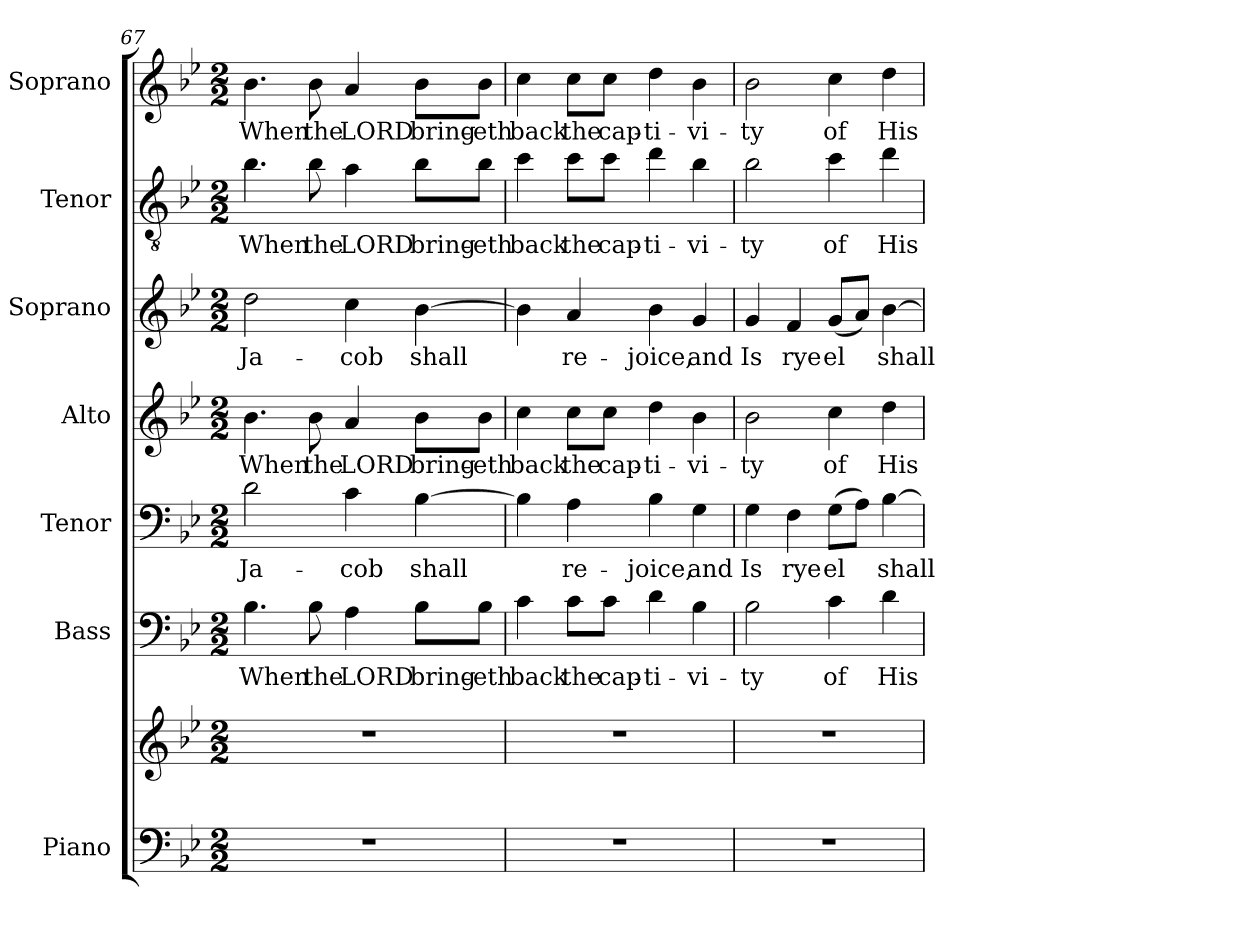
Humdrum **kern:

**kern	**kern	**kern	**text	**kern	**text	**kern	**text	**kern	**text	**kern	**text	**kern	**text
*part7	*part7	*part6	*part6	*part5	*part5	*part4	*part4	*part3	*part3	*part2	*part2	*part1	*part1
*staff8	*staff7	*staff6	*staff6	*staff5	*staff5	*staff4	*staff4	*staff3	*staff3	*staff2	*staff2	*staff1	*staff1
*I"Piano	*	*I"Bass	*	*I"Tenor	*	*I"Alto	*	*I"Soprano	*	*I"Tenor	*	*I"Soprano	*
*I'Pno.	*	*I'B.	*	*I'T.	*	*I'A.	*	*I'S.	*	*I'T.	*	*I'S.	*
*clefF4	*clefG2	*clefF4	*	*clefF4	*	*clefG2	*	*clefG2	*	*clefGv2	*	*clefG2	*
*	*	*	*	*	*	*	*	*	*	*ITrd7c12	*	*	*
*k[b-e-]	*k[b-e-]	*k[b-e-]	*	*k[b-e-]	*	*k[b-e-]	*	*k[b-e-]	*	*k[b-e-]	*	*k[b-e-]	*
*g:	*g:	*g:	*	*g:	*	*g:	*	*g:	*	*g:	*	*g:	*
*M2/2	*M2/2	*M2/2	*	*M2/2	*	*M2/2	*	*M2/2	*	*M2/2	*	*M2/2	*
=67	=67	=67	=67	=67	=67	=67	=67	=67	=67	=67	=67	=67	=67
!	!	!	!LO:LY:b:color=#000000	!	!	!	!	!	!	!	!	!	!
!	!	!	!	!	!LO:LY:b:color=#000000	!	!	!	!	!	!	!	!
!	!	!	!	!	!	!	!LO:LY:b:color=#000000	!	!	!	!	!	!
!	!	!	!	!	!	!	!	!	!LO:LY:b:color=#000000	!	!	!	!
!	!	!	!	!	!	!	!	!	!	!	!LO:LY:b:color=#000000	!	!
!	!	!	!	!	!	!	!	!	!	!	!	!	!LO:LY:b:color=#000000
1r	1r	4.B-i\	When	2di\	Ja-	4.b-i\	When	2ddi\	Ja-	4.B-i\	When	4.b-i\	When
!	!	!	!LO:LY:b:color=#000000	!	!	!	!	!	!	!	!	!	!
!	!	!	!	!	!	!	!LO:LY:b:color=#000000	!	!	!	!	!	!
!	!	!	!	!	!	!	!	!	!	!	!LO:LY:b:color=#000000	!	!
!	!	!	!	!	!	!	!	!	!	!	!	!	!LO:LY:b:color=#000000
.	.	8B-i\	the	.	.	8b-i\	the	.	.	8B-i\	the	8b-i\	the
!	!	!	!LO:LY:b:color=#000000	!	!	!	!	!	!	!	!	!	!
!	!	!	!	!	!LO:LY:b:color=#000000	!	!	!	!	!	!	!	!
!	!	!	!	!	!	!	!LO:LY:b:color=#000000	!	!	!	!	!	!
!	!	!	!	!	!	!	!	!	!LO:LY:b:color=#000000	!	!	!	!
!	!	!	!	!	!	!	!	!	!	!	!LO:LY:b:color=#000000	!	!
!	!	!	!	!	!	!	!	!	!	!	!	!	!LO:LY:b:color=#000000
.	.	4Ai\	LORD	4ci\	-cob	4ai/	LORD	4cci\	-cob	4Ai\	LORD	4ai/	LORD
!	!	!	!LO:LY:b:color=#000000	!	!	!	!	!	!	!	!	!	!
!	!	!	!	!	!LO:LY:b:color=#000000	!	!	!	!	!	!	!	!
!	!	!	!	!	!	!	!LO:LY:b:color=#000000	!	!	!	!	!	!
!	!	!	!	!	!	!	!	!	!LO:LY:b:color=#000000	!	!	!	!
!	!	!	!	!	!	!	!	!	!	!	!LO:LY:b:color=#000000	!	!
!	!	!	!	!	!	!	!	!	!	!	!	!	!LO:LY:b:color=#000000
.	.	8B-i\L	bring-	[>4B-i\	shall	8b-i\L	bring-	[>4b-i\	shall	8B-i\L	bring-	8b-i\L	bring-
!	!	!	!LO:LY:b:color=#000000	!	!	!	!	!	!	!	!	!	!
!	!	!	!	!	!	!	!LO:LY:b:color=#000000	!	!	!	!	!	!
!	!	!	!	!	!	!	!	!	!	!	!LO:LY:b:color=#000000	!	!
!	!	!	!	!	!	!	!	!	!	!	!	!	!LO:LY:b:color=#000000
.	.	8B-i\J	-eth	.	.	8b-i\J	-eth	.	.	8B-i\J	-eth	8b-i\J	-eth
=68	=68	=68	=68	=68	=68	=68	=68	=68	=68	=68	=68	=68	=68
!	!	!	!LO:LY:b:color=#000000	!	!	!	!	!	!	!	!	!	!
!	!	!	!	!	!	!	!LO:LY:b:color=#000000	!	!	!	!	!	!
!	!	!	!	!	!	!	!	!	!	!	!LO:LY:b:color=#000000	!	!
!	!	!	!	!	!	!	!	!	!	!	!	!	!LO:LY:b:color=#000000
1r	1r	4ci\	back	4B-i\]	.	4cci\	back	4b-i\]	.	4ci\	back	4cci\	back
!	!	!	!LO:LY:b:color=#000000	!	!	!	!	!	!	!	!	!	!
!	!	!	!	!	!LO:LY:b:color=#000000	!	!	!	!	!	!	!	!
!	!	!	!	!	!	!	!LO:LY:b:color=#000000	!	!	!	!	!	!
!	!	!	!	!	!	!	!	!	!LO:LY:b:color=#000000	!	!	!	!
!	!	!	!	!	!	!	!	!	!	!	!LO:LY:b:color=#000000	!	!
!	!	!	!	!	!	!	!	!	!	!	!	!	!LO:LY:b:color=#000000
.	.	8ci\L	the	4Ai\	re-	8cci\L	the	4ai/	re-	8ci\L	the	8cci\L	the
!	!	!	!LO:LY:b:color=#000000	!	!	!	!	!	!	!	!	!	!
!	!	!	!	!	!	!	!LO:LY:b:color=#000000	!	!	!	!	!	!
!	!	!	!	!	!	!	!	!	!	!	!LO:LY:b:color=#000000	!	!
!	!	!	!	!	!	!	!	!	!	!	!	!	!LO:LY:b:color=#000000
.	.	8ci\J	cap-	.	.	8cci\J	cap-	.	.	8ci\J	cap-	8cci\J	cap-
!	!	!	!LO:LY:b:color=#000000	!	!	!	!	!	!	!	!	!	!
!	!	!	!	!	!LO:LY:b:color=#000000	!	!	!	!	!	!	!	!
!	!	!	!	!	!	!	!LO:LY:b:color=#000000	!	!	!	!	!	!
!	!	!	!	!	!	!	!	!	!LO:LY:b:color=#000000	!	!	!	!
!	!	!	!	!	!	!	!	!	!	!	!LO:LY:b:color=#000000	!	!
!	!	!	!	!	!	!	!	!	!	!	!	!	!LO:LY:b:color=#000000
.	.	4di\	-ti-	4B-i\	-joice,	4ddi\	-ti-	4b-i\	-joice,	4di\	-ti-	4ddi\	-ti-
!	!	!	!LO:LY:b:color=#000000	!	!	!	!	!	!	!	!	!	!
!	!	!	!	!	!LO:LY:b:color=#000000	!	!	!	!	!	!	!	!
!	!	!	!	!	!	!	!LO:LY:b:color=#000000	!	!	!	!	!	!
!	!	!	!	!	!	!	!	!	!LO:LY:b:color=#000000	!	!	!	!
!	!	!	!	!	!	!	!	!	!	!	!LO:LY:b:color=#000000	!	!
!	!	!	!	!	!	!	!	!	!	!	!	!	!LO:LY:b:color=#000000
.	.	4B-i\	-vi-	4Gi\	and	4b-i\	-vi-	4gi/	and	4B-i\	-vi-	4b-i\	-vi-
=69	=69	=69	=69	=69	=69	=69	=69	=69	=69	=69	=69	=69	=69
!	!	!	!LO:LY:b:color=#000000	!	!	!	!	!	!	!	!	!	!
!	!	!	!	!	!LO:LY:b:color=#000000	!	!	!	!	!	!	!	!
!	!	!	!	!	!	!	!LO:LY:b:color=#000000	!	!	!	!	!	!
!	!	!	!	!	!	!	!	!	!LO:LY:b:color=#000000	!	!	!	!
!	!	!	!	!	!	!	!	!	!	!	!LO:LY:b:color=#000000	!	!
!	!	!	!	!	!	!	!	!	!	!	!	!	!LO:LY:b:color=#000000
1r	1r	2B-i\	-ty	4Gi\	Is	2b-i\	-ty	4gi/	Is	2B-i\	-ty	2b-i\	-ty
!	!	!	!	!	!LO:LY:b:color=#000000	!	!	!	!	!	!	!	!
!	!	!	!	!	!	!	!	!	!LO:LY:b:color=#000000	!	!	!	!
.	.	.	.	4Fi\	rye	.	.	4fi/	rye	.	.	.	.
!	!	!	!LO:LY:b:color=#000000	!	!	!	!	!	!	!	!	!	!
!	!	!	!	!	!LO:LY:b:color=#000000	!	!	!	!	!	!	!	!
!	!	!	!	!	!	!	!LO:LY:b:color=#000000	!	!	!	!	!	!
!	!	!	!	!	!	!	!	!	!LO:LY:b:color=#000000	!	!	!	!
!	!	!	!	!	!	!	!	!	!	!	!LO:LY:b:color=#000000	!	!
!	!	!	!	!	!	!	!	!	!	!	!	!	!LO:LY:b:color=#000000
.	.	4ci\	of	(8Gi\L	el	4cci\	of	(8gi/L	el	4ci\	of	4cci\	of
.	.	.	.	8Ai\J)	.	.	.	8ai/J)	.	.	.	.	.
!	!	!	!LO:LY:b:color=#000000	!	!	!	!	!	!	!	!	!	!
!	!	!	!	!	!LO:LY:b:color=#000000	!	!	!	!	!	!	!	!
!	!	!	!	!	!	!	!LO:LY:b:color=#000000	!	!	!	!	!	!
!	!	!	!	!	!	!	!	!	!LO:LY:b:color=#000000	!	!	!	!
!	!	!	!	!	!	!	!	!	!	!	!LO:LY:b:color=#000000	!	!
!	!	!	!	!	!	!	!	!	!	!	!	!	!LO:LY:b:color=#000000
.	.	4di\	His	[>4B-i\	shall	4ddi\	His	[>4b-i\	shall	4di\	His	4ddi\	His
=	=	=	=	=	=	=	=	=	=	=	=	=	=
*-	*-	*-	*-	*-	*-	*-	*-	*-	*-	*-	*-	*-	*-
